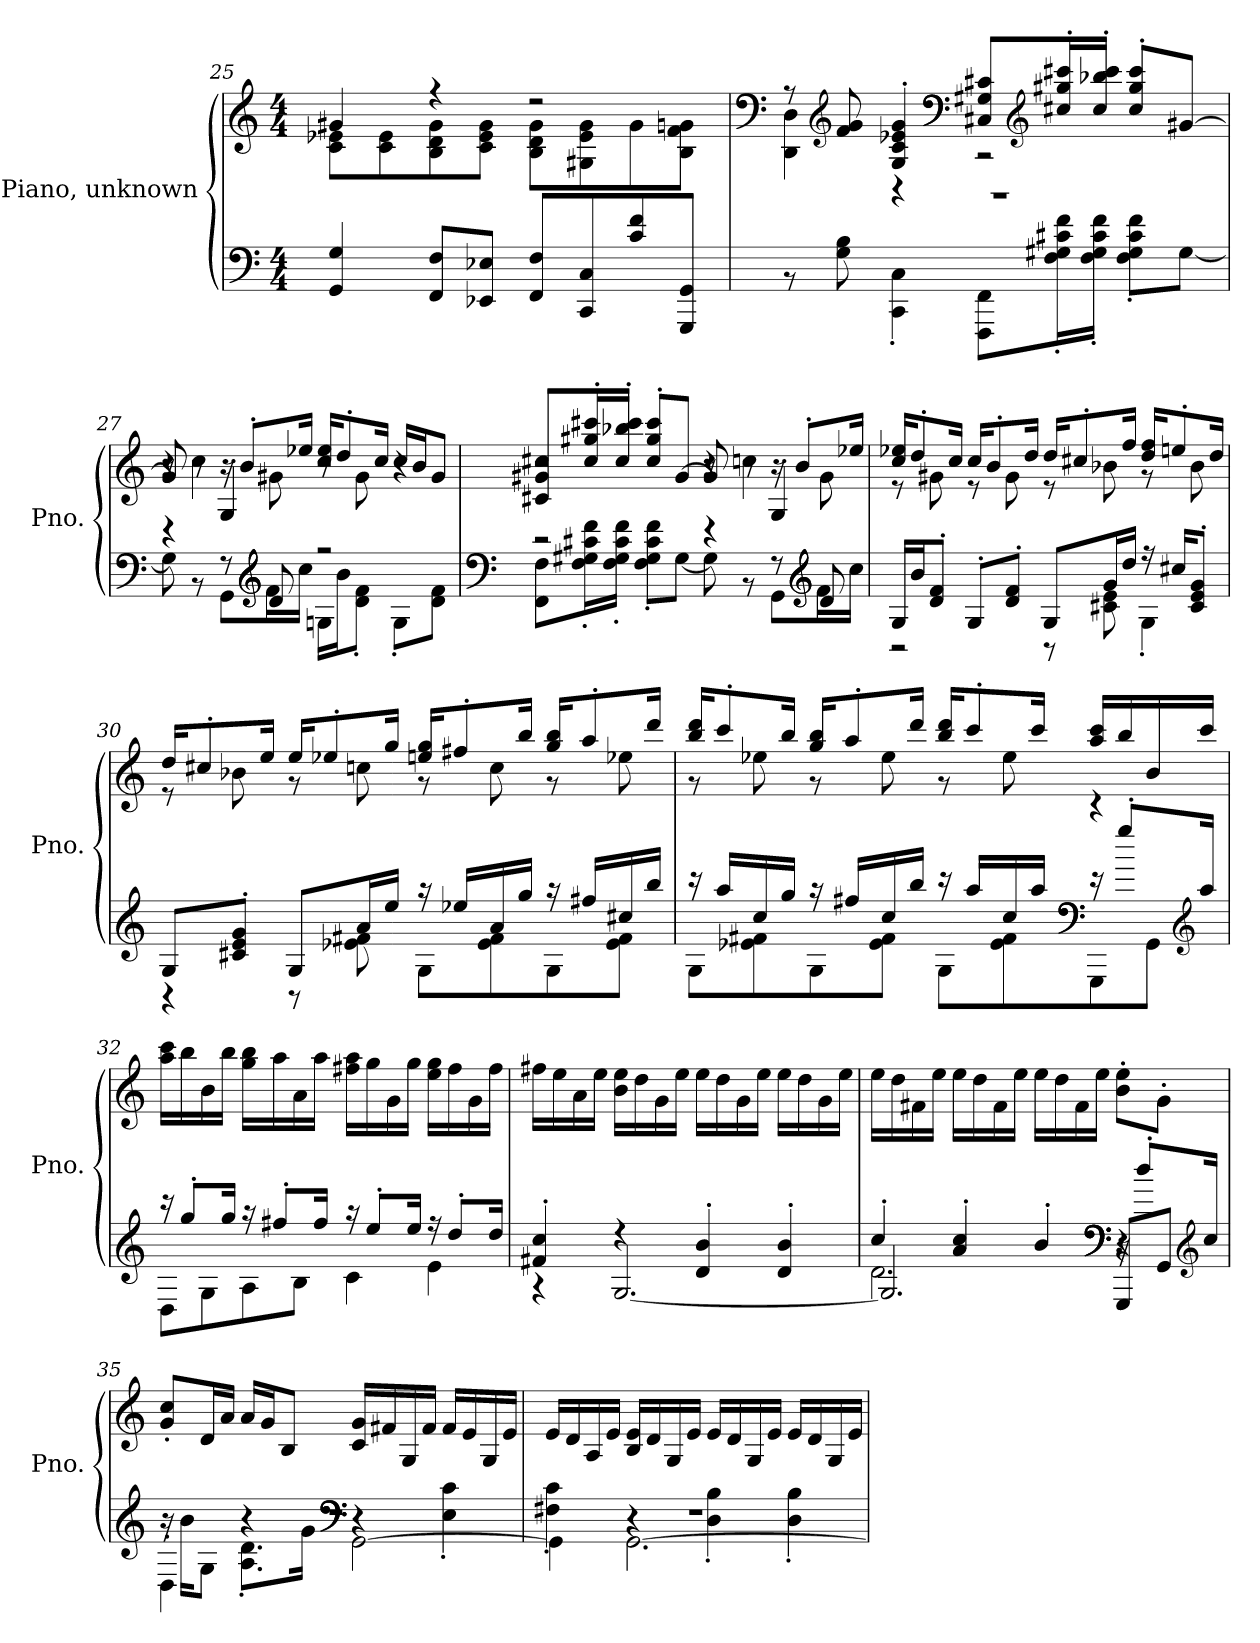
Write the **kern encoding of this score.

**kern	**kern
*part1	*part1
*staff2	*staff1
*I"Piano, unknown	*
*I'Pno.	*
*clefF4	*clefG2
*k[]	*k[]
*M4/4	*M4/4
=25	=25
*	*^
4GG/ 4G/	4g#X/	8c\ 8e-X\L
.	.	8c\ 8e-\
8FF/ 8F/L	4r	8B\ 8d\ 8g#\
8EE-X/ 8E-X/J	.	8c\ 8e-\ 8g#\J
8FF/ 8F/L	2r	8B\ 8d\ 8g#\L
8CC/ 8C/	.	8G#X\ 8e-\ 8g#\
8c/ 8f/	.	8g#\
8GGG/ 8GG/J	.	8B\ 8f\ 8gn\J
!!LO:PB:g=z	!!
=26	=26	=26
*	*clefF4	*
*^	*	*
1r	8r	8r	4DD\ 4D\
*	*	*clefG2	*
.	8G\ 8B\	8f/ 8g/	.
.	4CC\' 4C\'	4G/' 4c/' 4e-X/' 4g/'	4r
*	*	*clefF4	*
.	8FFF\ 8FF\L	8C#X/ 8G#X/ 8c#X/L	2r
*	*	*clefG2	*
.	16F\' 16G#X\' 16c#X\' 16f\'L	16cc#X/' 16gg#X/' 16ccc#X/'L	.
.	16F\' 16G#\' 16c#\' 16f\'JJ	16cc#/' 16bb-X/' 16ccc#/'JJ	.
.	8F\' 8G#\' 8c#\' 8f\'L	8cc#/' 8gg#/' 8ccc#/'L	.
.	[8G#\J	[8g#X/J	.
=27	=27	=27	=27
*	*	*	*^
4r	8G#\]	8g#/]	8r	4r
.	8r	8r	4cc\	.
8r	8GG\L	16r	.	4G'/
.	.	8b'/L	.	.
*clefG2	*	*	*	*
8d/	16f\L	.	8g#X\	.
.	16cc\JJ	16ee-X/Jk	.	.
2r	16Gn\LL	16cc/ 16ee-/KL	8r	2r
.	16b\J	8dd'/	.	.
.	8d\' 8f\'J	.	8g#\	.
.	.	16cc/Jk	.	.
.	8G'\L	16cc/LL	4r	.
.	.	16b/J	.	.
.	8d\ 8f\J	8g#/J	.	.
!!LO:LB:g=z	!!	!!
=28	=28	=28	=28	=28
*clefF4	*	*	*	*
2r	8FF\ 8F\L	8c#X/ 8g#X/ 8cc#X/L	2r	2r
.	16F\' 16G#X\' 16c#X\' 16f\'L	16cc#/' 16gg#X/' 16ccc#X/'L	.	.
.	16F\' 16G#\' 16c#\' 16f\'JJ	16cc#/' 16bb-X/' 16ccc#/'JJ	.	.
.	8F\' 8G#\' 8c#\' 8f\'L	8cc#/' 8gg#/' 8ccc#/'L	.	.
.	[8G#\J	[8g#/J	.	.
4r	8G#\]	8g#/]	8r	4r
.	8r	8r	4ccn\	.
8r	8GG\L	16r	.	4G'/
.	.	8b'/L	.	.
*clefG2	*	*	*	*
8d/	16f\L	.	8g#\	.
.	16cc\JJ	16ee-X/Jk	.	.
*	*	*	*v	*v
=29	=29	=29	=29
16G/LL	2r	16cc/ 16ee-X/KL	8r
16b/J	.	8dd'/	.
8d/' 8f/'J	.	.	8g#X\
.	.	16cc/Jk	.
8G'/L	.	16cc/KL	8r
.	.	8b'/	.
8d/' 8f/'J	.	.	8g#\
.	.	16dd/Jk	.
8G/L	8r	16dd/KL	8r
.	.	8cc#X'/	.
16g/L	8c#X\ 8e\	.	8b-X\
16dd/JJ	.	16ff/Jk	.
16r	4G'\	16dd/ 16ff/KL	8r
16cc#X/KL	.	8een'/	.
8c#/' 8e/' 8g/'J	.	.	8b-\
.	.	16dd/Jk	.
!!LO:LB:g=z	!!
=30	=30	=30	=30
8G/L	4r	16dd/KL	8r
.	.	8cc#X'/	.
8c#X/' 8e/' 8g/'J	.	.	8b-X\
.	.	16ee/Jk	.
8G/L	8r	16ee/KL	8r
.	.	8ee-X'/	.
16a/L	8e-X\ 8f#X\	.	8ccn\
16ee/JJ	.	16gg/Jk	.
16r	8G\L	16een/ 16gg/KL	8r
16ee-X/LL	.	8ff#X'/	.
16a/	8e-\ 8f#\	.	8cc\
16gg/JJ	.	16bb/Jk	.
16r	8G\	16gg/ 16bb/KL	8r
16ff#X/LL	.	8aa'/	.
16cc#X/	8e-\ 8f#\J	.	8ee-X\
16bb/JJ	.	16ddd/Jk	.
!!LO:LB:g=z	!!
=31	=31	=31	=31
16r	8G\L	16bb/ 16ddd/KL	8r
16aa/LL	.	8ccc'/	.
16cc/	8e-X\ 8f#X\	.	8ee-X\
16gg/JJ	.	16bb/Jk	.
16r	8G\	16gg/ 16bb/KL	8r
16ff#X/LL	.	8aa'/	.
16cc/	8e-\ 8f#\J	.	8ee-\
16bb/JJ	.	16ddd/Jk	.
16r	8G\L	16bb/ 16ddd/KL	8r
16aa/LL	.	8ccc'/	.
16cc/	8e-\ 8f#\	.	8ee-\
16aa/JJ	.	16ccc/Jk	.
*clefF4	*	*	*
16r	8GGG\	16aa/ 16ccc/LL	4r
8gg'/L	.	16bb/	.
.	8GG\J	16b/	.
*clefG2	*	*	*
16aa/Jk	.	16ccc/JJ	.
*	*	*v	*v
=32	=32	=32
16r	8D\L	16aa\ 16ccc\LL
8gg'/L	.	16bb\
.	8G\	16b\
16gg/Jk	.	16bb\JJ
16r	8A\	16gg\ 16bb\LL
8ff#X'/L	.	16aa\
.	8B\J	16a\
16ff#/Jk	.	16aa\JJ
16r	4c\	16ff#X\ 16aa\LL
8ee'/L	.	16gg\
.	.	16g\
16ee/Jk	.	16gg\JJ
16r	4e\	16ee\ 16gg\LL
8dd'/L	.	16ff#\
.	.	16g\
16dd/Jk	.	16ff#\JJ
!!LO:LB:g=z
=33	=33	=33
4f#X/' 4cc/'	4r	16ff#X\LL
.	.	16ee\
.	.	16a\
.	.	16ee\JJ
4r	[2.G/	16b\ 16ee\LL
.	.	16dd\
.	.	16g\
.	.	16ee\JJ
4d/' 4b/'	.	16ee\LL
.	.	16dd\
.	.	16g\
.	.	16ee\JJ
4d/' 4b/'	.	16ee\LL
.	.	16dd\
.	.	16g\
.	.	16ee\JJ
=34	=34	=34
*	*^	*
4cc'/	2.d\	2.G/]	16ee\LL
.	.	.	16dd\
.	.	.	16f#X\
.	.	.	16ee\JJ
4a/' 4cc/'	.	.	16ee\LL
.	.	.	16dd\
.	.	.	16f#\
.	.	.	16ee\JJ
4b'/	.	.	16ee\LL
.	.	.	16dd\
.	.	.	16f#\
.	.	.	16ee\JJ
*clefF4	*	*	*
16r	4r	8GGG/L	8b\' 8ee\'L
8dd'/L	.	.	.
.	.	8GG/J	8g'\J
*clefG2	*	*	*
16cc/Jk	.	.	.
!!LO:LB:g=z
=35	=35	=35	=35
1r	16r	4D'\	8g/' 8cc/'L
.	16b\KL	.	.
.	8G\J	.	16d/L
.	.	.	16a/JJ
.	8.A\' 8.d\'L	4r	16a/LL
.	.	.	16g/J
.	.	.	8B/J
.	16g\Jk	.	.
*clefF4	*	*	*
.	4r	[2GG\	16c/ 16g/LL
.	.	.	16f#X/
.	.	.	16G/
.	.	.	16f#/JJ
.	4E\' 4c\'	.	16f#/LL
.	.	.	16e/
.	.	.	16G/
.	.	.	16e/JJ
=36	=36	=36	=36
1r	4F#X\' 4c\'	4GG\]	16e/LL
.	.	.	16d/
.	.	.	16A/
.	.	.	16e/JJ
.	4r	[2.GG\	16B/ 16e/LL
.	.	.	16d/
.	.	.	16G/
.	.	.	16e/JJ
.	4D\' 4B\'	.	16e/LL
.	.	.	16d/
.	.	.	16G/
.	.	.	16e/JJ
.	4D\' 4B\'	.	16e/LL
.	.	.	16d/
.	.	.	16G/
.	.	.	16e/JJ
*v	*v	*v	*
=	=
*-	*-
